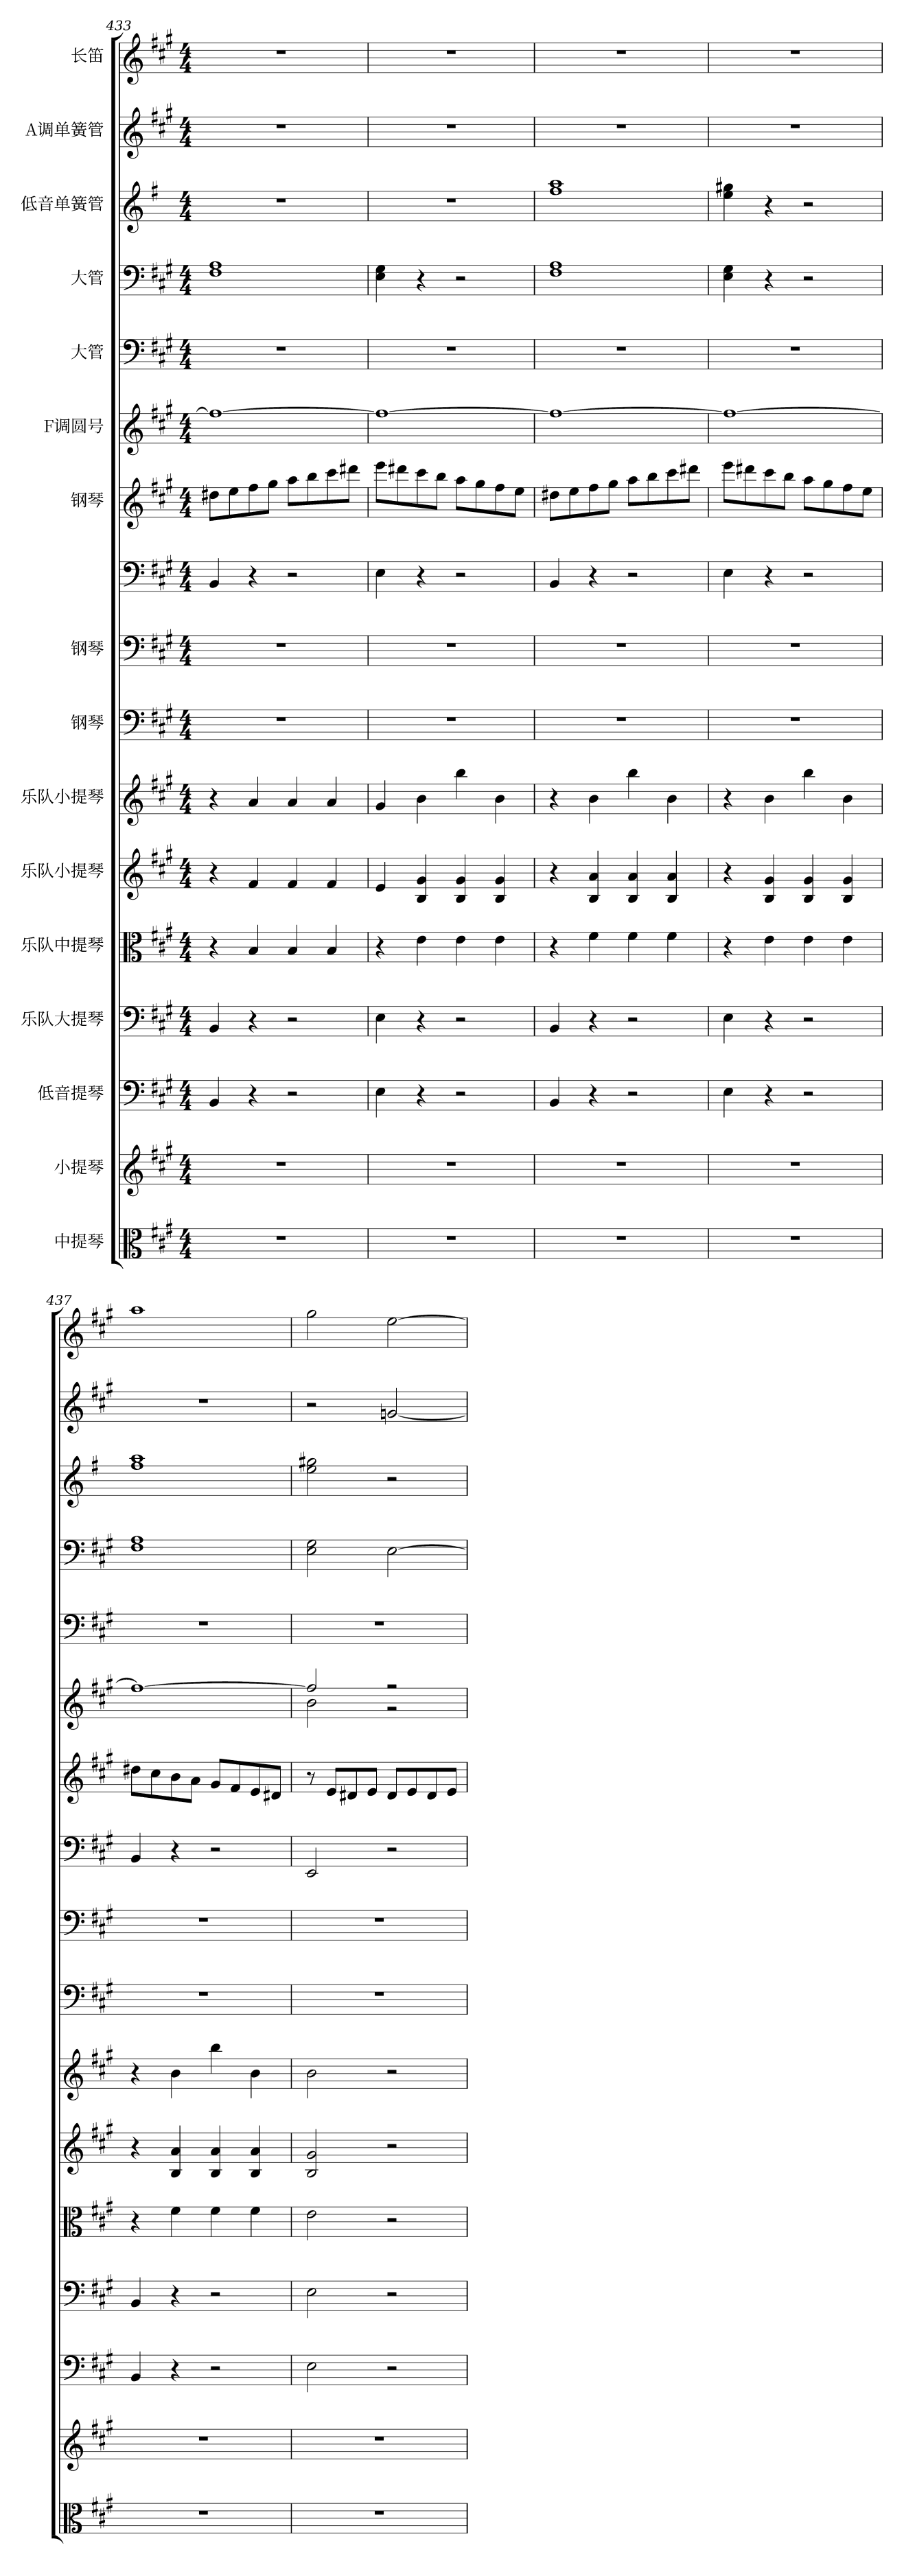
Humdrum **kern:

**kern	**kern	**kern	**kern	**kern	**kern	**kern	**kern	**kern	**kern	**kern	**kern	**kern	**kern	**kern	**kern	**kern
*part16	*part15	*part14	*part13	*part12	*part11	*part10	*part9	*part8	*part8	*part7	*part6	*part5	*part4	*part3	*part2	*part1
*staff17	*staff16	*staff15	*staff14	*staff13	*staff12	*staff11	*staff10	*staff9	*staff8	*staff7	*staff6	*staff5	*staff4	*staff3	*staff2	*staff1
*I"中提琴	*I"小提琴	*I"低音提琴	*I"乐队大提琴	*I"乐队中提琴	*I"乐队小提琴	*I"乐队小提琴	*I"钢琴	*I"钢琴	*	*I"钢琴	*I"F调圆号	*I"大管	*I"大管	*I"低音单簧管	*I"A调单簧管	*I"长笛
*clefC3	*clefG2	*clefF4	*clefF4	*clefC3	*clefG2	*clefG2	*clefF4	*clefF4	*clefF4	*clefG2	*clefG2	*clefF4	*clefF4	*clefG2	*clefG2	*clefG2
*	*	*ITrd7c12	*	*	*	*	*	*	*	*	*ITrd4c7	*	*	*ITrd8c14	*ITrd2c3	*
*k[f#c#g#]	*k[f#c#g#]	*k[f#c#g#]	*k[f#c#g#]	*k[f#c#g#]	*k[f#c#g#]	*k[f#c#g#]	*k[f#c#g#]	*k[f#c#g#]	*k[f#c#g#]	*k[f#c#g#]	*k[f#c#]	*k[f#c#g#]	*k[f#c#g#]	*k[f#]	*k[f#c#g#d#a#e#]	*k[f#c#g#]
*M4/4	*M4/4	*M4/4	*M4/4	*M4/4	*M4/4	*M4/4	*M4/4	*M4/4	*M4/4	*M4/4	*M4/4	*M4/4	*M4/4	*M4/4	*M4/4	*M4/4
=433	=433	=433	=433	=433	=433	=433	=433	=433	=433	=433	=433	=433	=433	=433	=433	=433
1r	1r	4BBB/	4BB/	4r	4r	4r	1r	1r	4BB/	8dd#X\L	1b_	1r	1F# 1A	1r	1r	1r
.	.	.	.	.	.	.	.	.	.	8ee\	.	.	.	.	.	.
.	.	4r	4r	4B/	4f#/	4a/	.	.	4r	8ff#\	.	.	.	.	.	.
.	.	.	.	.	.	.	.	.	.	8gg#\J	.	.	.	.	.	.
.	.	2r	2r	4B/	4f#/	4a/	.	.	2r	8aa\L	.	.	.	.	.	.
.	.	.	.	.	.	.	.	.	.	8bb\	.	.	.	.	.	.
.	.	.	.	4B/	4f#/	4a/	.	.	.	8ccc#\	.	.	.	.	.	.
.	.	.	.	.	.	.	.	.	.	8ddd#X\J	.	.	.	.	.	.
=434	=434	=434	=434	=434	=434	=434	=434	=434	=434	=434	=434	=434	=434	=434	=434	=434
1r	1r	4EE\	4E\	4r	4e/	4g#/	1r	1r	4E\	8eee\L	1b_	1r	4E\ 4G#\	1r	1r	1r
.	.	.	.	.	.	.	.	.	.	8ddd#X\	.	.	.	.	.	.
.	.	4r	4r	4e\	4B/ 4g#/	4b\	.	.	4r	8ccc#\	.	.	4r	.	.	.
.	.	.	.	.	.	.	.	.	.	8bb\J	.	.	.	.	.	.
.	.	2r	2r	4e\	4B/ 4g#/	4bb\	.	.	2r	8aa\L	.	.	2r	.	.	.
.	.	.	.	.	.	.	.	.	.	8gg#\	.	.	.	.	.	.
.	.	.	.	4e\	4B/ 4g#/	4b\	.	.	.	8ff#\	.	.	.	.	.	.
.	.	.	.	.	.	.	.	.	.	8ee\J	.	.	.	.	.	.
!!LO:PB:g=z
=435	=435	=435	=435	=435	=435	=435	=435	=435	=435	=435	=435	=435	=435	=435	=435	=435
1r	1r	4BBB/	4BB/	4r	4r	4r	1r	1r	4BB/	8dd#X\L	1b_	1r	1F# 1A	1f# 1a	1r	1r
.	.	.	.	.	.	.	.	.	.	8ee\	.	.	.	.	.	.
.	.	4r	4r	4f#\	4B/ 4a/	4b\	.	.	4r	8ff#\	.	.	.	.	.	.
.	.	.	.	.	.	.	.	.	.	8gg#\J	.	.	.	.	.	.
.	.	2r	2r	4f#\	4B/ 4a/	4bb\	.	.	2r	8aa\L	.	.	.	.	.	.
.	.	.	.	.	.	.	.	.	.	8bb\	.	.	.	.	.	.
.	.	.	.	4f#\	4B/ 4a/	4b\	.	.	.	8ccc#\	.	.	.	.	.	.
.	.	.	.	.	.	.	.	.	.	8ddd#X\J	.	.	.	.	.	.
=436	=436	=436	=436	=436	=436	=436	=436	=436	=436	=436	=436	=436	=436	=436	=436	=436
1r	1r	4EE\	4E\	4r	4r	4r	1r	1r	4E\	8eee\L	1b_	1r	4E\ 4G#\	4e\ 4g#X\	1r	1r
.	.	.	.	.	.	.	.	.	.	8ddd#X\	.	.	.	.	.	.
.	.	4r	4r	4e\	4B/ 4g#/	4b\	.	.	4r	8ccc#\	.	.	4r	4r	.	.
.	.	.	.	.	.	.	.	.	.	8bb\J	.	.	.	.	.	.
.	.	2r	2r	4e\	4B/ 4g#/	4bb\	.	.	2r	8aa\L	.	.	2r	2r	.	.
.	.	.	.	.	.	.	.	.	.	8gg#\	.	.	.	.	.	.
.	.	.	.	4e\	4B/ 4g#/	4b\	.	.	.	8ff#\	.	.	.	.	.	.
.	.	.	.	.	.	.	.	.	.	8ee\J	.	.	.	.	.	.
=437	=437	=437	=437	=437	=437	=437	=437	=437	=437	=437	=437	=437	=437	=437	=437	=437
1r	1r	4BBB/	4BB/	4r	4r	4r	1r	1r	4BB/	8dd#X\L	1b_	1r	1F# 1A	1f# 1a	1r	1aa
.	.	.	.	.	.	.	.	.	.	8cc#\	.	.	.	.	.	.
.	.	4r	4r	4f#\	4B/ 4a/	4b\	.	.	4r	8b\	.	.	.	.	.	.
.	.	.	.	.	.	.	.	.	.	8a\J	.	.	.	.	.	.
.	.	2r	2r	4f#\	4B/ 4a/	4bb\	.	.	2r	8g#/L	.	.	.	.	.	.
.	.	.	.	.	.	.	.	.	.	8f#/	.	.	.	.	.	.
.	.	.	.	4f#\	4B/ 4a/	4b\	.	.	.	8e/	.	.	.	.	.	.
.	.	.	.	.	.	.	.	.	.	8d#X/J	.	.	.	.	.	.
=438	=438	=438	=438	=438	=438	=438	=438	=438	=438	=438	=438	=438	=438	=438	=438	=438
*	*	*	*	*	*	*	*	*	*	*	*^	*	*	*	*	*
1r	1r	2EE\	2E\	2e\	2B/ 2g#/	2b\	1r	1r	2EE/	8r	2b/]	2e\	1r	2E\ 2G#\	2e\ 2g#X\	2r	2gg#\
.	.	.	.	.	.	.	.	.	.	8e/L	.	.	.	.	.	.	.
.	.	.	.	.	.	.	.	.	.	8d#X/	.	.	.	.	.	.	.
.	.	.	.	.	.	.	.	.	.	8e/J	.	.	.	.	.	.	.
.	.	2r	2r	2r	2r	2r	.	.	2r	8d#/L	2r	2r	.	[2E\	2r	[2en/	[2ee\
.	.	.	.	.	.	.	.	.	.	8e/	.	.	.	.	.	.	.
.	.	.	.	.	.	.	.	.	.	8d#/	.	.	.	.	.	.	.
.	.	.	.	.	.	.	.	.	.	8e/J	.	.	.	.	.	.	.
*	*	*	*	*	*	*	*	*	*	*	*v	*v	*	*	*	*	*
=	=	=	=	=	=	=	=	=	=	=	=	=	=	=	=	=
*-	*-	*-	*-	*-	*-	*-	*-	*-	*-	*-	*-	*-	*-	*-	*-	*-
